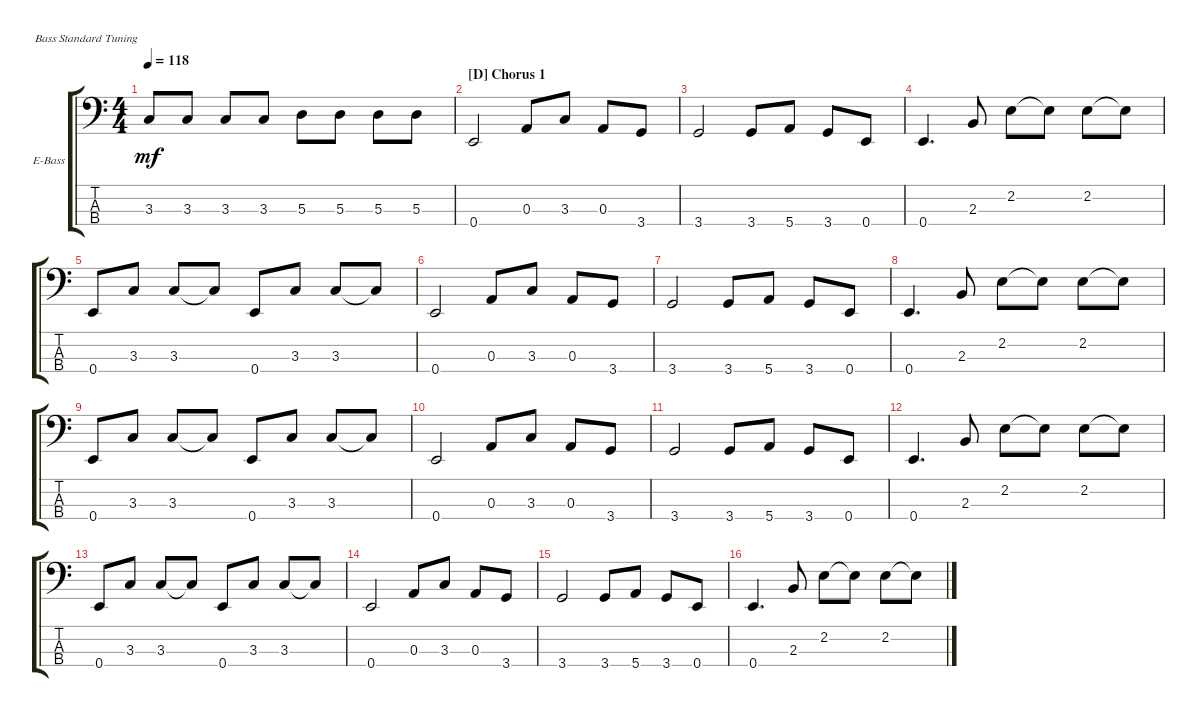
\bracketExtendMode groupsimilarinstruments
\firstSystemTrackNameOrientation horizontal
\otherSystemsTrackNameOrientation horizontal
\track ("Bass (Robert Trujillo)" "E-Bass") {instrument electricbassfinger}
\staff {score tabs}
\tuning (G2 D2 A1 E1)
\ts (4 4)
\tempo 118
\clef f4
\ks c
3.3.8{dy mf} 3.3.8 3.3.8 3.3.8 5.3.8 5.3.8 5.3.8 5.3.8 |
\section ("D" "Chorus 1")
0.4.2 0.3.8 3.3.8 0.3.8 3.4.8 |
3.4.2 3.4.8 5.4.8 3.4.8 0.4.8 |
0.4.4{d} 2.3.8 2.2.8 2.2{t}.8 2.2.8 2.2{t}.8 |
0.4.8 3.3.8 3.3.8 3.3{t}.8 0.4.8 3.3.8 3.3.8 3.3{t}.8 |
0.4.2 0.3.8 3.3.8 0.3.8 3.4.8 |
3.4.2 3.4.8 5.4.8 3.4.8 0.4.8 |
0.4.4{d} 2.3.8 2.2.8 2.2{t}.8 2.2.8 2.2{t}.8 |
0.4.8 3.3.8 3.3.8 3.3{t}.8 0.4.8 3.3.8 3.3.8 3.3{t}.8 |
0.4.2 0.3.8 3.3.8 0.3.8 3.4.8 |
3.4.2 3.4.8 5.4.8 3.4.8 0.4.8 |
0.4.4{d} 2.3.8 2.2.8 2.2{t}.8 2.2.8 2.2{t}.8 |
0.4.8 3.3.8 3.3.8 3.3{t}.8 0.4.8 3.3.8 3.3.8 3.3{t}.8 |
0.4.2 0.3.8 3.3.8 0.3.8 3.4.8 |
3.4.2 3.4.8 5.4.8 3.4.8 0.4.8 |
0.4.4{d} 2.3.8 2.2.8 2.2{t}.8 2.2.8 2.2{t}.8
